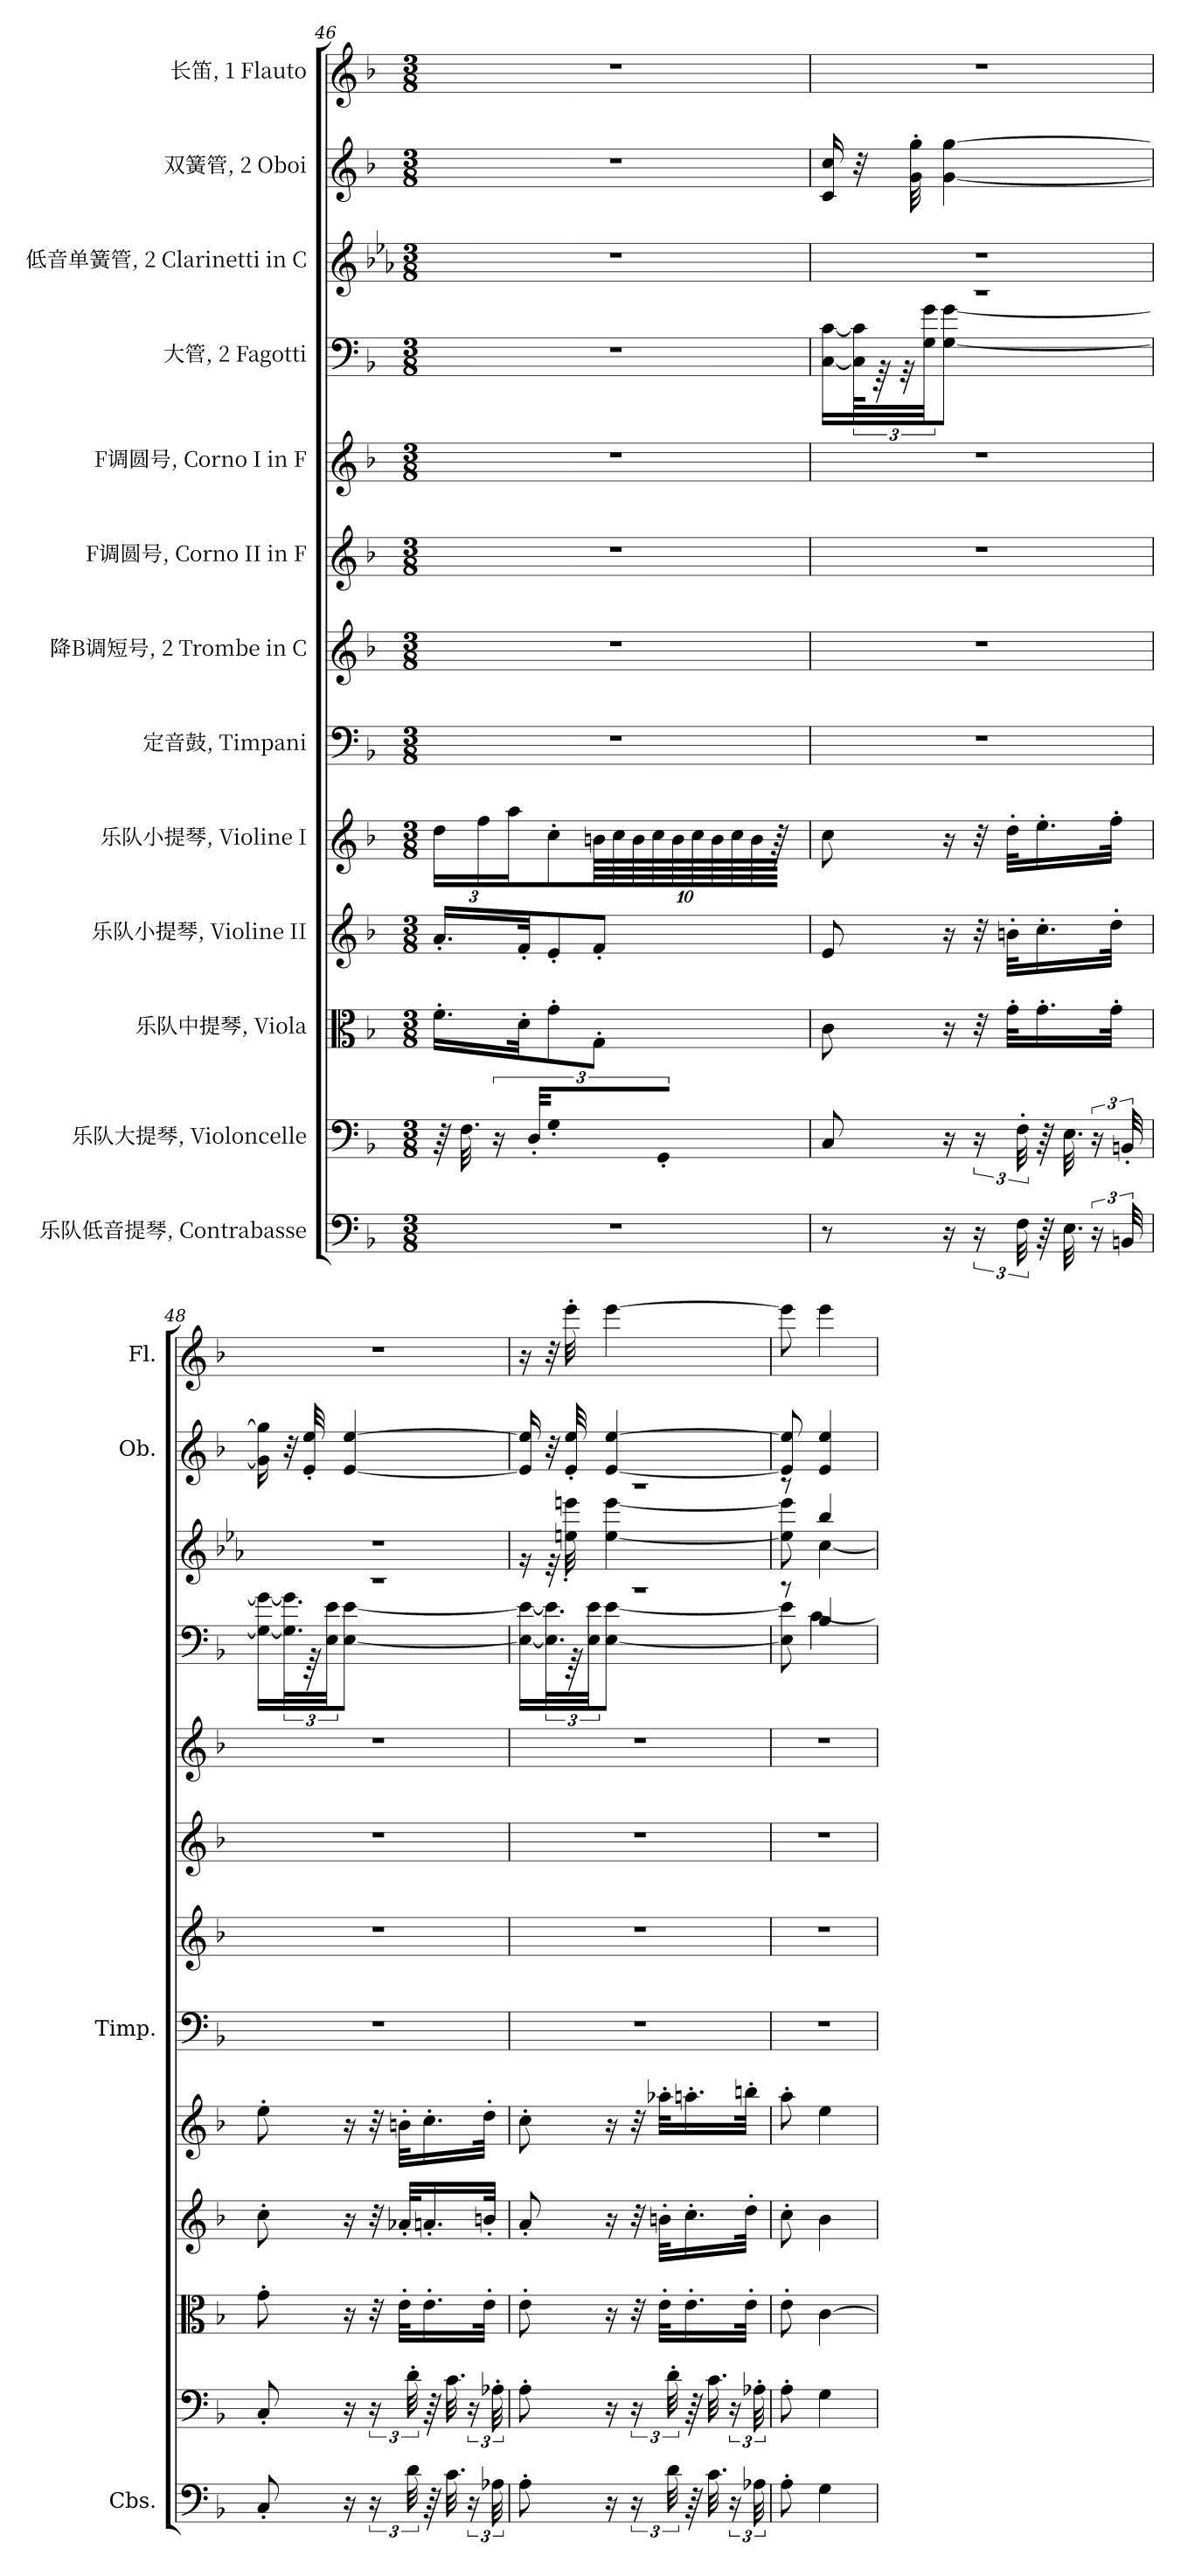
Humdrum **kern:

**kern	**kern	**kern	**kern	**kern	**kern	**kern	**kern	**kern	**kern	**kern	**kern	**kern
*part13	*part12	*part11	*part10	*part9	*part8	*part7	*part6	*part5	*part4	*part3	*part2	*part1
*staff13	*staff12	*staff11	*staff10	*staff9	*staff8	*staff7	*staff6	*staff5	*staff4	*staff3	*staff2	*staff1
*I"乐队低音提琴, Contrabasse	*I"乐队大提琴, Violoncelle	*I"乐队中提琴, Viola	*I"乐队小提琴, Violine II	*I"乐队小提琴, Violine I	*I"定音鼓, Timpani	*I"降B调短号, 2 Trombe in C	*I"F调圆号, Corno II in F	*I"F调圆号, Corno I in F	*I"大管, 2 Fagotti	*I"低音单簧管, 2 Clarinetti in C	*I"双簧管, 2 Oboi	*I"长笛, 1 Flauto
*I'Cbs.	*	*	*	*	*I'Timp.	*	*	*	*	*	*I'Ob.	*I'Fl.
!!LO:PB:g=z
*clefF4	*clefF4	*clefC3	*clefG2	*clefG2	*clefF4	*clefG2	*clefG2	*clefG2	*clefF4	*clefG2	*clefG2	*clefG2
*ITrd7c12	*	*	*	*	*	*ITrd1c2	*ITrd4c7	*ITrd4c7	*	*ITrd8c14	*	*
*k[b-]	*k[b-]	*k[b-]	*k[b-]	*k[b-]	*k[b-]	*k[b-e-a-]	*k[b-e-]	*k[b-e-]	*k[b-]	*k[b-e-a-]	*k[b-]	*k[b-]
*M3/8	*M3/8	*M3/8	*M3/8	*M3/8	*M3/8	*M3/8	*M3/8	*M3/8	*M3/8	*M3/8	*M3/8	*M3/8
*MM42	*MM42	*MM42	*MM42	*MM42	*MM42	*MM42	*MM42	*MM42	*MM42	*MM42	*MM42	*MM42
*	*	*	*	*Xbrackettup	*	*	*	*	*	*	*	*
=46	=46	=46	=46	=46	=46	=46	=46	=46	=46	=46	=46	=46
4.r	64r	16.f'\LL	16.a'/LL	24dd\LL	4.r	4.r	4.r	4.r	4.r	4.r	4.r	4.r
.	32.F\	.	.	.	.	.	.	.	.	.	.	.
.	.	.	.	24ff\	.	.	.	.	.	.	.	.
.	24r	.	.	.	.	.	.	.	.	.	.	.
.	.	.	.	24aa\J	.	.	.	.	.	.	.	.
.	.	32d'\JK	32f'/JK	.	.	.	.	.	.	.	.	.
.	48D'/KKL	.	.	.	.	.	.	.	.	.	.	.
.	8G'/	8g'\	8e'/	8cc'\	.	.	.	.	.	.	.	.
.	8GG'/J	8G'\J	8f'/J	80bn\LLL	.	.	.	.	.	.	.	.
.	.	.	.	80cc\	.	.	.	.	.	.	.	.
.	.	.	.	80b\	.	.	.	.	.	.	.	.
.	.	.	.	80cc\	.	.	.	.	.	.	.	.
.	.	.	.	80b\	.	.	.	.	.	.	.	.
*	*	*	*	*brackettup	*	*	*	*	*	*	*	*
.	.	.	.	80cc\	.	.	.	.	.	.	.	.
.	.	.	.	80b\	.	.	.	.	.	.	.	.
.	.	.	.	80cc\	.	.	.	.	.	.	.	.
.	.	.	.	80b\JJJJ	.	.	.	.	.	.	.	.
.	.	.	.	80r	.	.	.	.	.	.	.	.
=47	=47	=47	=47	=47	=47	=47	=47	=47	=47	=47	=47	=47
*	*	*	*	*	*	*	*	*	*	*	*	*MM42
*	*	*	*	*	*	*	*	*	*^	*	*	*
8r	8C/	8c\	8e/	8cc\	4.r	4.r	4.r	4.r	4.r	[16C\ [16c\LL	4.r	16c/ 16cc/	4.r
.	.	.	.	.	.	.	.	.	.	96C\] 96c\]JJkk	.	32r	.
.	.	.	.	.	.	.	.	.	.	96r	.	.	.
.	.	.	.	.	.	.	.	.	.	48r	.	.	.
.	.	.	.	.	.	.	.	.	.	.	.	32g\' 32gg\'	.
.	.	.	.	.	.	.	.	.	.	48G\ 48g\	.	.	.
16r	16r	16r	16r	16r	.	.	.	.	.	[4G\ [4g\	.	[4g\ [4gg\	.
24r	24r	32r	32r	32r	.	.	.	.	.	.	.	.	.
.	.	32g'\KLL	32bn'\KLL	32dd'\KLL	.	.	.	.	.	.	.	.	.
48FF\	48F'\	.	.	.	.	.	.	.	.	.	.	.	.
64r	64r	16.g'\	16.cc'\	16.ee'\	.	.	.	.	.	.	.	.	.
32.EE\	32.E\	.	.	.	.	.	.	.	.	.	.	.	.
24r	24r	.	.	.	.	.	.	.	.	.	.	.	.
.	.	32g'\JJk	32dd'\JJk	32ff'\JJk	.	.	.	.	.	.	.	.	.
48BBBn/	48BBn'/	.	.	.	.	.	.	.	.	.	.	.	.
!!LO:PB:g=z
=48	=48	=48	=48	=48	=48	=48	=48	=48	=48	=48	=48	=48	=48
*	*	*	*	*	*	*	*	*	*	*	*	*	*MM42
8CC'/	8C'/	8g'\	8cc'\	8ee'\	4.r	4.r	4.r	4.r	4.r	16G\_ 16g\_LL	4.r	16g\] 16gg\]	4.r
.	.	.	.	.	.	.	.	.	.	48.G\] 48.g\]JJk	.	32r	.
.	.	.	.	.	.	.	.	.	.	96r	.	32e/' 32ee/'	.
.	.	.	.	.	.	.	.	.	.	48E\ 48e\	.	.	.
16r	16r	16r	16r	16r	.	.	.	.	.	[4E\ [4e\	.	[4e/ [4ee/	.
24r	24r	32r	32r	32r	.	.	.	.	.	.	.	.	.
.	.	32e'\KLL	32a-X'/KLL	32bn'\KLL	.	.	.	.	.	.	.	.	.
48D\	48d'\	.	.	.	.	.	.	.	.	.	.	.	.
64r	64r	16.e'\	16.an'/	16.cc'\	.	.	.	.	.	.	.	.	.
32.C\	32.c\	.	.	.	.	.	.	.	.	.	.	.	.
24r	24r	.	.	.	.	.	.	.	.	.	.	.	.
.	.	32e'\JJk	32bn'/JJk	32dd'\JJk	.	.	.	.	.	.	.	.	.
48AA-X\	48A-X'\	.	.	.	.	.	.	.	.	.	.	.	.
=49	=49	=49	=49	=49	=49	=49	=49	=49	=49	=49	=49	=49	=49
*	*	*	*	*	*	*	*	*	*	*	*	*	*MM42
*	*	*	*	*	*	*	*	*	*	*	*^	*	*
8AA'\	8A'\	8e'\	8a'/	8cc'\	4.r	4.r	4.r	4.r	4.r	16E\_ 16e\_LL	4.r	16r	16e/] 16ee/]	16r
.	.	.	.	.	.	.	.	.	.	48.E\] 48.e\]JJk	.	32r	32r	32r
.	.	.	.	.	.	.	.	.	.	96r	.	32en\' 32een\'	32e/' 32ee/'	32eee'\
.	.	.	.	.	.	.	.	.	.	48E\ 48e\	.	.	.	.
*	*	*	*	*	*	*	*	*	*	*	*	*	*	*MM46
16r	16r	16r	16r	16r	.	.	.	.	.	[4E\ [4e\	.	[4e\ [4ee\	[4e/ [4ee/	[4eee\
24r	24r	32r	32r	32r	.	.	.	.	.	.	.	.	.	.
.	.	32e'\KLL	32bn'\KLL	32aa-X'\KLL	.	.	.	.	.	.	.	.	.	.
48D\	48d'\	.	.	.	.	.	.	.	.	.	.	.	.	.
64r	64r	16.e'\	16.cc'\	16.aan'\	.	.	.	.	.	.	.	.	.	.
32.C\	32.c\	.	.	.	.	.	.	.	.	.	.	.	.	.
24r	24r	.	.	.	.	.	.	.	.	.	.	.	.	.
.	.	32e'\JJk	32dd'\JJk	32bbn'\JJk	.	.	.	.	.	.	.	.	.	.
48AA-X\	48A-X'\	.	.	.	.	.	.	.	.	.	.	.	.	.
=50	=50	=50	=50	=50	=50	=50	=50	=50	=50	=50	=50	=50	=50	=50
*	*	*	*	*	*	*	*	*	*	*	*	*	*	*MM41
8AA'\	8A'\	8e'\	8cc'\	8aa'\	4.r	4.r	4.r	4.r	8r	8E\] 8e\]	8r	8e\] 8ee\]	8e/] 8ee/]	8eee\]
*	*	*	*	*	*	*	*	*	*	*	*	*	*	*MM44
4GG\	4G\	[4c\	4b-\	4ee\	.	.	.	.	4B-/	[4c\	4b-/	[4c\	4e/ 4ee/	4eee\
*	*	*	*	*	*	*	*	*	*v	*v	*	*	*	*
*	*	*	*	*	*	*	*	*	*	*v	*v	*	*
=	=	=	=	=	=	=	=	=	=	=	=	=
*-	*-	*-	*-	*-	*-	*-	*-	*-	*-	*-	*-	*-
